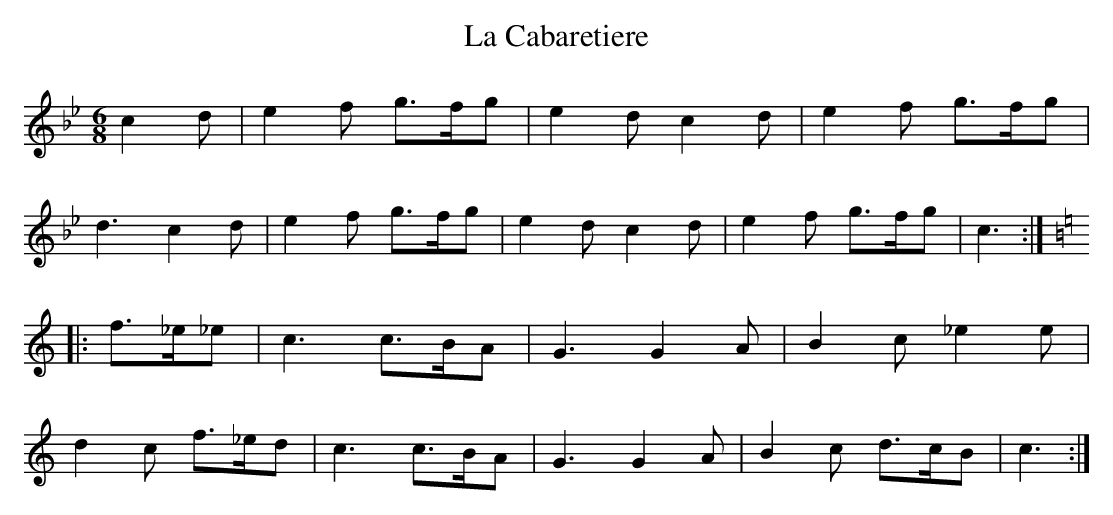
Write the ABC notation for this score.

X:1
T:La Cabaretiere
M:6/8
K:Bb
c2 d |e2 f g>fg | e2 d c2 d | e2 f g>fg |
d3 c2 d | e2 f g>fg | e2 d c2 d | e2 f g>fg | c3 :|
K:C
|:f>_e_e | c3 c>BA | G3 G2 A | B2 c _e2 e |
d2 c f>_ed | c3 c>BA | G3 G2 A | B2 c d>cB |c3 :|
